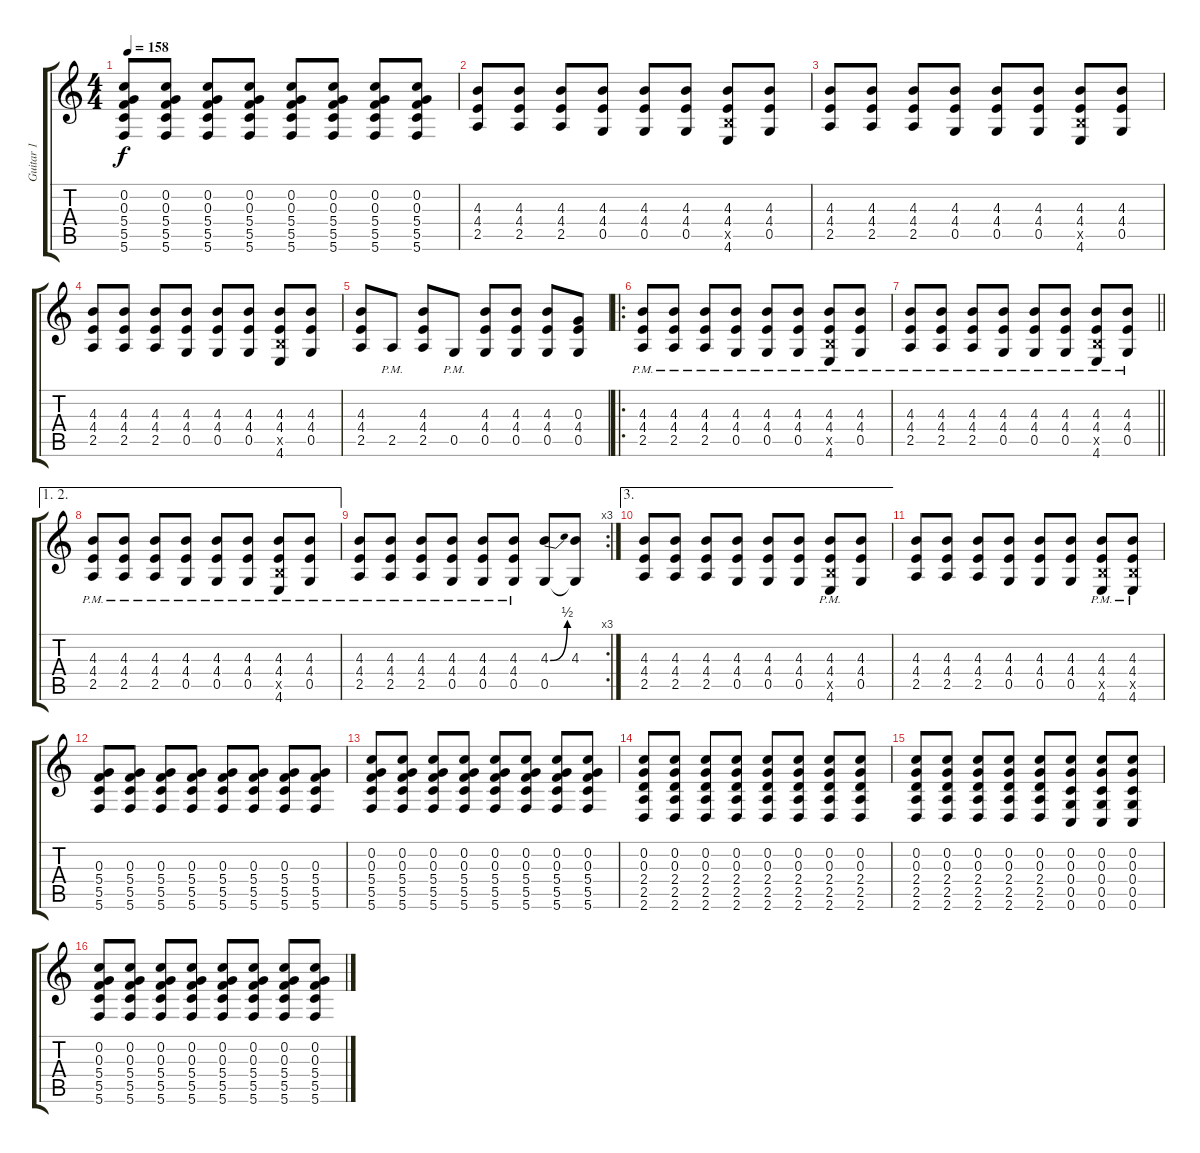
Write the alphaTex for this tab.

\track ("Guitar 1" "Guitar 1") {instrument overdrivenguitar}
\staff {score tabs}
\tuning (E4 C4 G3 C3 G2 C2) {hide}
\ts (4 4)
\tempo 158
\clef g2
\ks c
(0.2 0.3 5.4 5.5 5.6).8{dy f} (0.2 0.3 5.4 5.5 5.6).8 (0.2 0.3 5.4 5.5 5.6).8 (0.2 0.3 5.4 5.5 5.6).8 (0.2 0.3 5.4 5.5 5.6).8 (0.2 0.3 5.4 5.5 5.6).8 (0.2 0.3 5.4 5.5 5.6).8 (0.2 0.3 5.4 5.5 5.6).8 |
(4.3 4.4 2.5).8 (4.3 4.4 2.5).8 (4.3 4.4 2.5).8 (4.3 4.4 0.5).8 (4.3 4.4 0.5).8 (4.3 4.4 0.5).8 (4.3 4.4 4.5{x} 4.6).8 (4.3 4.4 0.5).8 |
(4.3 4.4 2.5).8 (4.3 4.4 2.5).8 (4.3 4.4 2.5).8 (4.3 4.4 0.5).8 (4.3 4.4 0.5).8 (4.3 4.4 0.5).8 (4.3 4.4 4.5{x} 4.6).8 (4.3 4.4 0.5).8 |
(4.3 4.4 2.5).8 (4.3 4.4 2.5).8 (4.3 4.4 2.5).8 (4.3 4.4 0.5).8 (4.3 4.4 0.5).8 (4.3 4.4 0.5).8 (4.3 4.4 4.5{x} 4.6).8 (4.3 4.4 0.5).8 |
(4.3 4.4 2.5).8 2.5{pm}.8 (4.3 4.4 2.5).8 0.5{pm}.8 (4.3 4.4 0.5).8 (4.3 4.4 0.5).8 (4.3 4.4 0.5).8 (0.3 4.4 0.5).8 |
\ro
(4.3{pm} 4.4{pm} 2.5{pm}).8 (4.3{pm} 4.4{pm} 2.5{pm}).8 (4.3{pm} 4.4{pm} 2.5{pm}).8 (4.3{pm} 4.4{pm} 0.5{pm}).8 (4.3{pm} 4.4{pm} 0.5{pm}).8 (4.3{pm} 4.4{pm} 0.5{pm}).8 (4.3{pm} 4.4{pm} 4.5{pm x} 4.6{pm}).8 (4.3{pm} 4.4{pm} 0.5{pm}).8 |
\barLineRight lightlight
(4.3{pm} 4.4{pm} 2.5{pm}).8 (4.3{pm} 4.4{pm} 2.5{pm}).8 (4.3{pm} 4.4{pm} 2.5{pm}).8 (4.3{pm} 4.4{pm} 0.5{pm}).8 (4.3{pm} 4.4{pm} 0.5{pm}).8 (4.3{pm} 4.4{pm} 0.5{pm}).8 (4.3{pm} 4.4{pm} 4.5{pm x} 4.6{pm}).8 (4.3{pm} 4.4{pm} 0.5{pm}).8 |
\ae (1 2)
(4.3{pm} 4.4{pm} 2.5{pm}).8 (4.3{pm} 4.4{pm} 2.5{pm}).8 (4.3{pm} 4.4{pm} 2.5{pm}).8 (4.3{pm} 4.4{pm} 0.5{pm}).8 (4.3{pm} 4.4{pm} 0.5{pm}).8 (4.3{pm} 4.4{pm} 0.5{pm}).8 (4.3{pm} 4.4{pm} 4.5{pm x} 4.6{pm}).8 (4.3{pm} 4.4{pm} 0.5{pm}).8 |
\rc 3
(4.3{pm} 4.4{pm} 2.5{pm}).8 (4.3{pm} 4.4{pm} 2.5{pm}).8 (4.3{pm} 4.4{pm} 2.5{pm}).8 (4.3{pm} 4.4{pm} 0.5{pm}).8 (4.3{pm} 4.4{pm} 0.5{pm}).8 (4.3{pm} 4.4{pm} 0.5{pm}).8 (4.3{be (bend 0 0 60 2)} 0.5).8 (4.3 0.5{t}).8 |
\ae 3
(4.3 4.4 2.5).8 (4.3 4.4 2.5).8 (4.3 4.4 2.5).8 (4.3 4.4 0.5).8 (4.3 4.4 0.5).8 (4.3 4.4 0.5).8 (4.3 4.4 4.5{pm x} 4.6).8 (4.3 4.4 0.5).8 |
(4.3 4.4 2.5).8 (4.3 4.4 2.5).8 (4.3 4.4 2.5).8 (4.3 4.4 0.5).8 (4.3 4.4 0.5).8 (4.3 4.4 0.5).8 (4.3 4.4 4.5{pm x} 4.6).8 (4.3 4.4 4.5{pm x} 4.6).8 |
(0.3 5.4 5.5 5.6).8 (0.3 5.4 5.5 5.6).8 (0.3 5.4 5.5 5.6).8 (0.3 5.4 5.5 5.6).8 (0.3 5.4 5.5 5.6).8 (0.3 5.4 5.5 5.6).8 (0.3 5.4 5.5 5.6).8 (0.3 5.4 5.5 5.6).8 |
(0.2 0.3 5.4 5.5 5.6).8 (0.2 0.3 5.4 5.5 5.6).8 (0.2 0.3 5.4 5.5 5.6).8 (0.2 0.3 5.4 5.5 5.6).8 (0.2 0.3 5.4 5.5 5.6).8 (0.2 0.3 5.4 5.5 5.6).8 (0.2 0.3 5.4 5.5 5.6).8 (0.2 0.3 5.4 5.5 5.6).8 |
(0.2 0.3 2.4 2.5 2.6).8 (0.2 0.3 2.4 2.5 2.6).8 (0.2 0.3 2.4 2.5 2.6).8 (0.2 0.3 2.4 2.5 2.6).8 (0.2 0.3 2.4 2.5 2.6).8 (0.2 0.3 2.4 2.5 2.6).8 (0.2 0.3 2.4 2.5 2.6).8 (0.2 0.3 2.4 2.5 2.6).8 |
(0.2 0.3 2.4 2.5 2.6).8 (0.2 0.3 2.4 2.5 2.6).8 (0.2 0.3 2.4 2.5 2.6).8 (0.2 0.3 2.4 2.5 2.6).8 (0.2 0.3 2.4 2.5 2.6).8 (0.2 0.3 0.4 0.5 0.6).8 (0.2 0.3 0.4 0.5 0.6).8 (0.2 0.3 0.4 0.5 0.6).8 |
(0.2 0.3 5.4 5.5 5.6).8 (0.2 0.3 5.4 5.5 5.6).8 (0.2 0.3 5.4 5.5 5.6).8 (0.2 0.3 5.4 5.5 5.6).8 (0.2 0.3 5.4 5.5 5.6).8 (0.2 0.3 5.4 5.5 5.6).8 (0.2 0.3 5.4 5.5 5.6).8 (0.2 0.3 5.4 5.5 5.6).8
